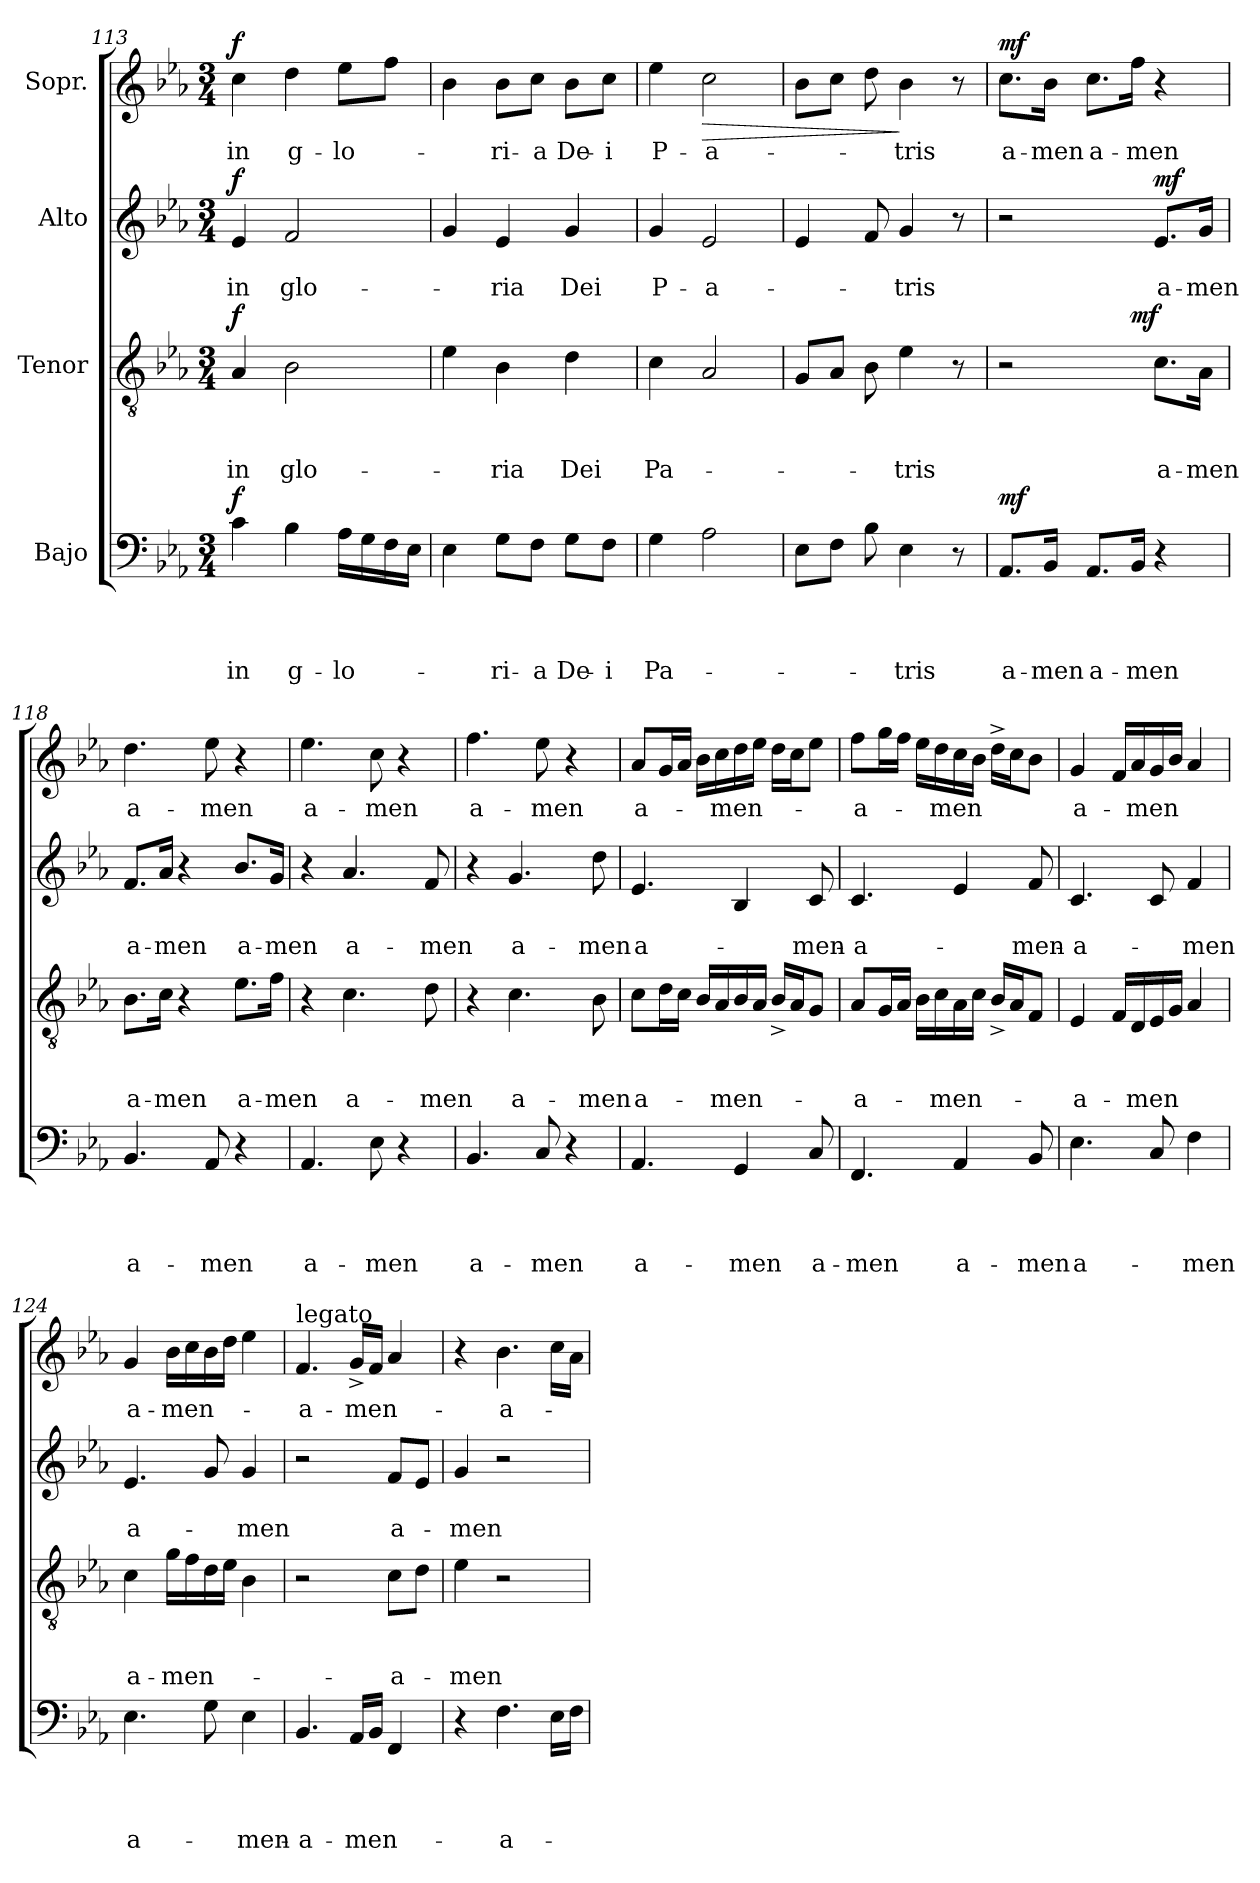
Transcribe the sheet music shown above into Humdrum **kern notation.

**kern	**text	**text	**text	**text	**dynam	**kern	**text	**text	**text	**dynam	**kern	**text	**text	**dynam	**kern	**text	**dynam
*part4	*part4	*part4	*part4	*part4	*part4	*part3	*part3	*part3	*part3	*part3	*part2	*part2	*part2	*part2	*part1	*part1	*part1
*staff4	*staff4	*staff4	*staff4	*staff4	*staff4	*staff3	*staff3	*staff3	*staff3	*staff3	*staff2	*staff2	*staff2	*staff2	*staff1	*staff1	*staff1
*I"Bajo	*	*	*	*	*	*I"Tenor	*	*	*	*	*I"Alto	*	*	*	*I"Sopr.	*	*
*clefF4	*	*	*	*	*	*clefGv2	*	*	*	*	*clefG2	*	*	*	*clefG2	*	*
*k[b-e-a-]	*	*	*	*	*	*k[b-e-a-]	*	*	*	*	*k[b-e-a-]	*	*	*	*k[b-e-a-]	*	*
*E-:	*	*	*	*	*	*E-:	*	*	*	*	*E-:	*	*	*	*E-:	*	*
*M3/4	*	*	*	*	*	*M3/4	*	*	*	*	*M3/4	*	*	*	*M3/4	*	*
=113	=113	=113	=113	=113	=113	=113	=113	=113	=113	=113	=113	=113	=113	=113	=113	=113	=113
!	!	!	!	!LO:LY:b	!LO:DY:a	!	!	!	!LO:LY:b	!LO:DY:a	!	!	!LO:LY:b	!LO:DY:a	!	!LO:LY:b	!LO:DY:a
4c\	.	.	.	in	f	4A-/	.	.	in	f	4e-/	.	in	f	4cc\	in	f
!	!	!	!	!LO:LY:b	!	!	!	!	!LO:LY:b	!	!	!	!LO:LY:b	!	!	!LO:LY:b	!
4B-\	.	.	.	g-	.	2B-\	.	.	glo-	.	2f/	.	glo-	.	4dd\	g-	.
!	!	!	!	!LO:LY:b:rj	!	!	!	!	!	!	!	!	!	!	!	!LO:LY:b:rj	!
16A-\LL	.	.	.	-lo-	.	.	.	.	.	.	.	.	.	.	8ee-\L	-lo-	.
16G\	.	.	.	.	.	.	.	.	.	.	.	.	.	.	.	.	.
16F\	.	.	.	.	.	.	.	.	.	.	.	.	.	.	8ff\J	.	.
16E-\JJ	.	.	.	.	.	.	.	.	.	.	.	.	.	.	.	.	.
=114	=114	=114	=114	=114	=114	=114	=114	=114	=114	=114	=114	=114	=114	=114	=114	=114	=114
4E-\	.	.	.	.	.	4e-\	.	.	.	.	4g/	.	.	.	4b-\	.	.
!	!	!	!	!LO:LY:b	!	!	!	!	!LO:LY:b	!	!	!	!LO:LY:b	!	!	!LO:LY:b	!
8G\L	.	.	.	-ri-	.	4B-\	.	.	-ria	.	4e-/	.	-ria	.	8b-\L	-ri-	.
!	!	!	!	!LO:LY:b:rj	!	!	!	!	!	!	!	!	!	!	!	!LO:LY:b:rj	!
8F\J	.	.	.	-a	.	.	.	.	.	.	.	.	.	.	8cc\J	-a	.
!	!	!	!	!LO:LY:b	!	!	!	!	!LO:LY:b	!	!	!	!LO:LY:b	!	!	!LO:LY:b	!
8G\L	.	.	.	De-	.	4d\	.	.	Dei	.	4g/	.	Dei	.	8b-\L	De-	.
!	!	!	!	!LO:LY:b:rj	!	!	!	!	!	!	!	!	!	!	!	!LO:LY:b:rj	!
8F\J	.	.	.	-i	.	.	.	.	.	.	.	.	.	.	8cc\J	-i	.
!!LO:PB:g=z
=115	=115	=115	=115	=115	=115	=115	=115	=115	=115	=115	=115	=115	=115	=115	=115	=115	=115
!	!	!	!	!LO:LY:b	!	!	!	!	!LO:LY:b	!	!	!	!LO:LY:b	!	!	!LO:LY:b	!
4G\	.	.	.	Pa-	.	4c\	.	.	Pa-	.	4g/	.	P-	.	4ee-\	P-	.
!	!	!	!	!	!	!	!	!	!	!	!	!	!LO:LY:b:rj	!	!	!LO:LY:b:rj	!LO:HP:b
2A-\	.	.	.	.	.	2A-/	.	.	.	.	2e-/	.	-a-	.	2cc\	-a-	>
=116	=116	=116	=116	=116	=116	=116	=116	=116	=116	=116	=116	=116	=116	=116	=116	=116	=116
8E-\L	.	.	.	.	.	8G/L	.	.	.	.	4e-/	.	.	.	8b-\L	.	.
8F\J	.	.	.	.	.	8A-/J	.	.	.	.	.	.	.	.	8cc\J	.	.
8B-\	.	.	.	.	.	8B-\	.	.	.	.	8f/	.	.	.	8dd\	.	.
!	!	!	!	!LO:LY:b	!	!	!	!	!LO:LY:b	!	!	!	!LO:LY:b	!	!	!LO:LY:b	!
4E-\	.	.	.	-tris	.	4e-\	.	.	-tris	.	4g/	.	-tris	.	4b-\	-tris	]
8r	.	.	.	.	.	8r	.	.	.	.	8r	.	.	.	8r	.	.
=117	=117	=117	=117	=117	=117	=117	=117	=117	=117	=117	=117	=117	=117	=117	=117	=117	=117
!	!	!	!	!LO:LY:b:rj	!LO:DY:a	!	!	!	!	!	!	!	!	!	!	!LO:LY:b:rj	!LO:DY:a
*	*	*	*	*	*	*^	*	*	*	*	*	*	*	*	*	*	*
8.AA-/L	.	.	.	a-	mf	2r	4..ryy	.	.	.	.	2r	.	.	.	8.cc\L	a-	mf
!	!	!	!	!LO:LY:b	!	!	!	!	!	!	!	!	!	!	!	!	!LO:LY:b	!
16BB-/Jk	.	.	.	-men	.	.	.	.	.	.	.	.	.	.	.	16b-\Jk	-men	.
!	!	!	!	!LO:LY:b:rj	!	!	!	!	!	!	!	!	!	!	!	!	!LO:LY:b:rj	!
8.AA-/L	.	.	.	a-	.	.	.	.	.	.	.	.	.	.	.	8.cc\L	a-	.
!	!	!	!	!LO:LY:b	!	!	!	!	!	!	!LO:DY:a	!	!	!	!	!	!LO:LY:b	!
16BB-/Jk	.	.	.	-men	.	.	4ryy	.	.	.	mf	.	.	.	.	16ff\Jk	-men	.
!	!	!	!	!	!	!	!	!	!	!LO:LY:b	!	!	!	!LO:LY:b:rj	!LO:DY:a	!	!	!
4r	.	.	.	.	.	8.c\L	.	.	.	a-	.	8.e-/L	.	a-	mf	4r	.	.
!	!	!	!	!	!	!	!	!	!	!LO:LY:b	!	!	!	!LO:LY:b	!	!	!	!
.	.	.	.	.	.	16A-\Jk	16ryy	.	.	-men	.	16g/Jk	.	-men	.	.	.	.
!!LO:LB:g=z
=118	=118	=118	=118	=118	=118	=118	=118	=118	=118	=118	=118	=118	=118	=118	=118	=118	=118	=118
!	!	!	!	!LO:LY:b:rj	!	!	!	!	!	!LO:LY:b:rj	!	!	!	!LO:LY:b:rj	!	!	!LO:LY:b:rj	!
*	*	*	*	*	*	*v	*v	*	*	*	*	*	*	*	*	*	*	*
4.BB-/	.	.	.	a-	.	8.B-\L	.	.	a-	.	8.f/L	.	a-	.	4.dd\	a-	.
!	!	!	!	!	!	!	!	!	!LO:LY:b	!	!	!	!LO:LY:b	!	!	!	!
.	.	.	.	.	.	16c\Jk	.	.	-men	.	16a-/Jk	.	-men	.	.	.	.
.	.	.	.	.	.	4r	.	.	.	.	4r	.	.	.	.	.	.
!	!	!	!	!LO:LY:b	!	!	!	!	!	!	!	!	!	!	!	!LO:LY:b	!
8AA-/	.	.	.	-men	.	.	.	.	.	.	.	.	.	.	8ee-\	-men	.
!	!	!	!	!	!	!	!	!	!LO:LY:b:rj	!	!	!	!LO:LY:b:rj	!	!	!	!
4r	.	.	.	.	.	8.e-\L	.	.	a-	.	8.b-/L	.	a-	.	4r	.	.
!	!	!	!	!	!	!	!	!	!LO:LY:b	!	!	!	!LO:LY:b	!	!	!	!
.	.	.	.	.	.	16f\Jk	.	.	-men	.	16g/Jk	.	-men	.	.	.	.
=119	=119	=119	=119	=119	=119	=119	=119	=119	=119	=119	=119	=119	=119	=119	=119	=119	=119
!	!	!	!	!LO:LY:b:rj	!	!	!	!	!	!	!	!	!	!	!	!LO:LY:b:rj	!
4.AA-/	.	.	.	a-	.	4r	.	.	.	.	4r	.	.	.	4.ee-\	a-	.
!	!	!	!	!	!	!	!	!	!LO:LY:b:rj	!	!	!	!LO:LY:b:rj	!	!	!	!
.	.	.	.	.	.	4.c\	.	.	a-	.	4.a-/	.	a-	.	.	.	.
!	!	!	!	!LO:LY:b	!	!	!	!	!	!	!	!	!	!	!	!LO:LY:b	!
8E-\	.	.	.	-men	.	.	.	.	.	.	.	.	.	.	8cc\	-men	.
4r	.	.	.	.	.	.	.	.	.	.	.	.	.	.	4r	.	.
!	!	!	!	!	!	!	!	!	!LO:LY:b	!	!	!	!LO:LY:b	!	!	!	!
.	.	.	.	.	.	8d\	.	.	-men	.	8f/	.	-men	.	.	.	.
=120	=120	=120	=120	=120	=120	=120	=120	=120	=120	=120	=120	=120	=120	=120	=120	=120	=120
!	!	!	!	!LO:LY:b:rj	!	!	!	!	!	!	!	!	!	!	!	!LO:LY:b:rj	!
4.BB-/	.	.	.	a-	.	4r	.	.	.	.	4r	.	.	.	4.ff\	a-	.
!	!	!	!	!	!	!	!	!	!LO:LY:b:rj	!	!	!	!LO:LY:b:rj	!	!	!	!
.	.	.	.	.	.	4.c\	.	.	a-	.	4.g/	.	a-	.	.	.	.
!	!	!	!	!LO:LY:b	!	!	!	!	!	!	!	!	!	!	!	!LO:LY:b	!
8C/	.	.	.	-men	.	.	.	.	.	.	.	.	.	.	8ee-\	-men	.
4r	.	.	.	.	.	.	.	.	.	.	.	.	.	.	4r	.	.
!	!	!	!	!	!	!	!	!	!LO:LY:b	!	!	!	!LO:LY:b	!	!	!	!
.	.	.	.	.	.	8B-\	.	.	-men	.	8dd\	.	-men	.	.	.	.
!!LO:LB:g=z
=121	=121	=121	=121	=121	=121	=121	=121	=121	=121	=121	=121	=121	=121	=121	=121	=121	=121
!	!	!	!	!LO:LY:b:rj	!	!	!	!	!LO:LY:b:rj	!	!	!	!LO:LY:b:rj	!	!	!LO:LY:b:rj	!
4.AA-/	.	.	.	a-	.	8c\L	.	.	a-	.	4.e-/	.	a-	.	8a-/L	a-	.
.	.	.	.	.	.	16d\L	.	.	.	.	.	.	.	.	16g/L	.	.
.	.	.	.	.	.	16c\JJ	.	.	.	.	.	.	.	.	16a-/JJ	.	.
.	.	.	.	.	.	16B-/LL	.	.	.	.	.	.	.	.	16b-\LL	.	.
!	!	!	!	!	!	!	!	!	!LO:LY:b	!	!	!	!	!	!	!LO:LY:b	!
.	.	.	.	.	.	16A-/	.	.	-men-	.	.	.	.	.	16cc\	-men-	.
!	!	!	!	!LO:LY:b	!	!	!	!	!	!	!	!	!	!	!	!	!
4GG/	.	.	.	-men	.	16B-/	.	.	.	.	4B-/	.	.	.	16dd\	.	.
.	.	.	.	.	.	16A-/JJ	.	.	.	.	.	.	.	.	16ee-\JJ	.	.
.	.	.	.	.	.	16B-^</LL	.	.	.	.	.	.	.	.	16dd\LL	.	.
.	.	.	.	.	.	16A-/J	.	.	.	.	.	.	.	.	16cc\J	.	.
!	!	!	!	!LO:LY:b:rj	!	!	!	!	!	!	!	!	!LO:LY:b	!	!	!	!
8C/	.	.	.	a-	.	8G/J	.	.	.	.	8c/	.	-men-	.	8ee-\J	.	.
=122	=122	=122	=122	=122	=122	=122	=122	=122	=122	=122	=122	=122	=122	=122	=122	=122	=122
!	!	!	!	!LO:LY:b	!	!	!	!	!LO:LY:b:rj	!	!	!	!LO:LY:b:rj	!	!	!LO:LY:b:rj	!
4.FF/	.	.	.	-men	.	8A-/L	.	.	-a-	.	4.c/	.	-a-	.	8ff\L	-a-	.
.	.	.	.	.	.	16G/L	.	.	.	.	.	.	.	.	16gg\L	.	.
.	.	.	.	.	.	16A-/JJ	.	.	.	.	.	.	.	.	16ff\JJ	.	.
.	.	.	.	.	.	16B-\LL	.	.	.	.	.	.	.	.	16ee-\LL	.	.
!	!	!	!	!	!	!	!	!	!LO:LY:b	!	!	!	!	!	!	!LO:LY:b	!
.	.	.	.	.	.	16c\	.	.	-men-	.	.	.	.	.	16dd\	-men	.
!	!	!	!	!LO:LY:b:rj	!	!	!	!	!	!	!	!	!	!	!	!	!
4AA-/	.	.	.	a-	.	16A-\	.	.	.	.	4e-/	.	.	.	16cc\	.	.
.	.	.	.	.	.	16c\JJ	.	.	.	.	.	.	.	.	16b-\JJ	.	.
.	.	.	.	.	.	16B-^</LL	.	.	.	.	.	.	.	.	16dd^>\LL	.	.
.	.	.	.	.	.	16A-/J	.	.	.	.	.	.	.	.	16cc\J	.	.
!	!	!	!	!LO:LY:b	!	!	!	!	!	!	!	!	!LO:LY:b	!	!	!	!
8BB-/	.	.	.	-men	.	8F/J	.	.	.	.	8f/	.	-men-	.	8b-\J	.	.
=123	=123	=123	=123	=123	=123	=123	=123	=123	=123	=123	=123	=123	=123	=123	=123	=123	=123
!	!	!	!	!LO:LY:b:rj	!	!	!	!	!LO:LY:b:rj	!	!	!	!LO:LY:b:rj	!	!	!LO:LY:b:rj	!
4.E-\	.	.	.	a-	.	4E-/	.	.	-a-	.	4.c/	.	-a-	.	4g/	a-	.
.	.	.	.	.	.	16F/LL	.	.	.	.	.	.	.	.	16f/LL	.	.
!	!	!	!	!	!	!	!	!	!LO:LY:b	!	!	!	!	!	!	!LO:LY:b	!
.	.	.	.	.	.	16D/	.	.	-men	.	.	.	.	.	16a-/	-men	.
8C/	.	.	.	.	.	16E-/	.	.	.	.	8c/	.	.	.	16g/	.	.
.	.	.	.	.	.	16G/JJ	.	.	.	.	.	.	.	.	16b-/JJ	.	.
!	!	!	!	!LO:LY:b	!	!	!	!	!	!	!	!	!LO:LY:b	!	!	!	!
4F\	.	.	.	-men	.	4A-/	.	.	.	.	4f/	.	-men	.	4a-/	.	.
!!LO:PB:g=z
=124	=124	=124	=124	=124	=124	=124	=124	=124	=124	=124	=124	=124	=124	=124	=124	=124	=124
!	!	!	!	!LO:LY:b:rj	!	!	!	!	!LO:LY:b:rj	!	!	!	!LO:LY:b:rj	!	!	!LO:LY:b:rj	!
4.E-\	.	.	.	a-	.	4c\	.	.	a-	.	4.e-/	.	a-	.	4g/	a-	.
!	!	!	!	!	!	!	!	!	!LO:LY:b	!	!	!	!	!	!	!LO:LY:b	!
.	.	.	.	.	.	16g\LL	.	.	-men-	.	.	.	.	.	16b-\LL	-men-	.
.	.	.	.	.	.	16f\	.	.	.	.	.	.	.	.	16cc\	.	.
8G\	.	.	.	.	.	16d\	.	.	.	.	8g/	.	.	.	16b-\	.	.
.	.	.	.	.	.	16e-\JJ	.	.	.	.	.	.	.	.	16dd\JJ	.	.
!	!	!	!	!LO:LY:b	!	!	!	!	!	!	!	!	!LO:LY:b	!	!	!	!
4E-\	.	.	.	-men-	.	4B-\	.	.	.	.	4g/	.	-men	.	4ee-\	.	.
=125	=125	=125	=125	=125	=125	=125	=125	=125	=125	=125	=125	=125	=125	=125	=125	=125	=125
!	!	!	!	!	!	!	!	!	!	!	!	!	!	!	!LO:TX:a:t=legato	!	!
!	!	!	!	!LO:LY:b:rj	!	!	!	!	!	!	!	!	!	!	!	!LO:LY:b:rj	!
4.BB-/	.	.	.	-a-	.	2r	.	.	.	.	2r	.	.	.	4.f/	-a-	.
!	!	!	!	!LO:LY:b	!	!	!	!	!	!	!	!	!	!	!	!LO:LY:b	!
16AA-/LL	.	.	.	-men-	.	.	.	.	.	.	.	.	.	.	16g^</LL	-men-	.
16BB-/JJ	.	.	.	.	.	.	.	.	.	.	.	.	.	.	16f/JJ	.	.
!	!	!	!	!	!	!	!	!	!LO:LY:b:rj	!	!	!	!LO:LY:b:rj	!	!	!	!
4FF/	.	.	.	.	.	8c\L	.	.	-a-	.	8f/L	.	a-	.	4a-/	.	.
.	.	.	.	.	.	8d\J	.	.	.	.	8e-/J	.	.	.	.	.	.
=126	=126	=126	=126	=126	=126	=126	=126	=126	=126	=126	=126	=126	=126	=126	=126	=126	=126
!	!	!	!	!	!	!	!	!	!LO:LY:b	!	!	!	!LO:LY:b	!	!	!	!
4r	.	.	.	.	.	4e-\	.	.	-men	.	4g/	.	-men	.	4r	.	.
!	!	!	!	!LO:LY:b:rj	!	!	!	!	!	!	!	!	!	!	!	!LO:LY:b:rj	!
4.F\	.	.	.	-a-	.	2r	.	.	.	.	2r	.	.	.	4.b-\	-a-	.
16E-\LL	.	.	.	.	.	.	.	.	.	.	.	.	.	.	16cc\LL	.	.
16F\JJ	.	.	.	.	.	.	.	.	.	.	.	.	.	.	16a-\JJ	.	.
=	=	=	=	=	=	=	=	=	=	=	=	=	=	=	=	=	=
*-	*-	*-	*-	*-	*-	*-	*-	*-	*-	*-	*-	*-	*-	*-	*-	*-	*-
